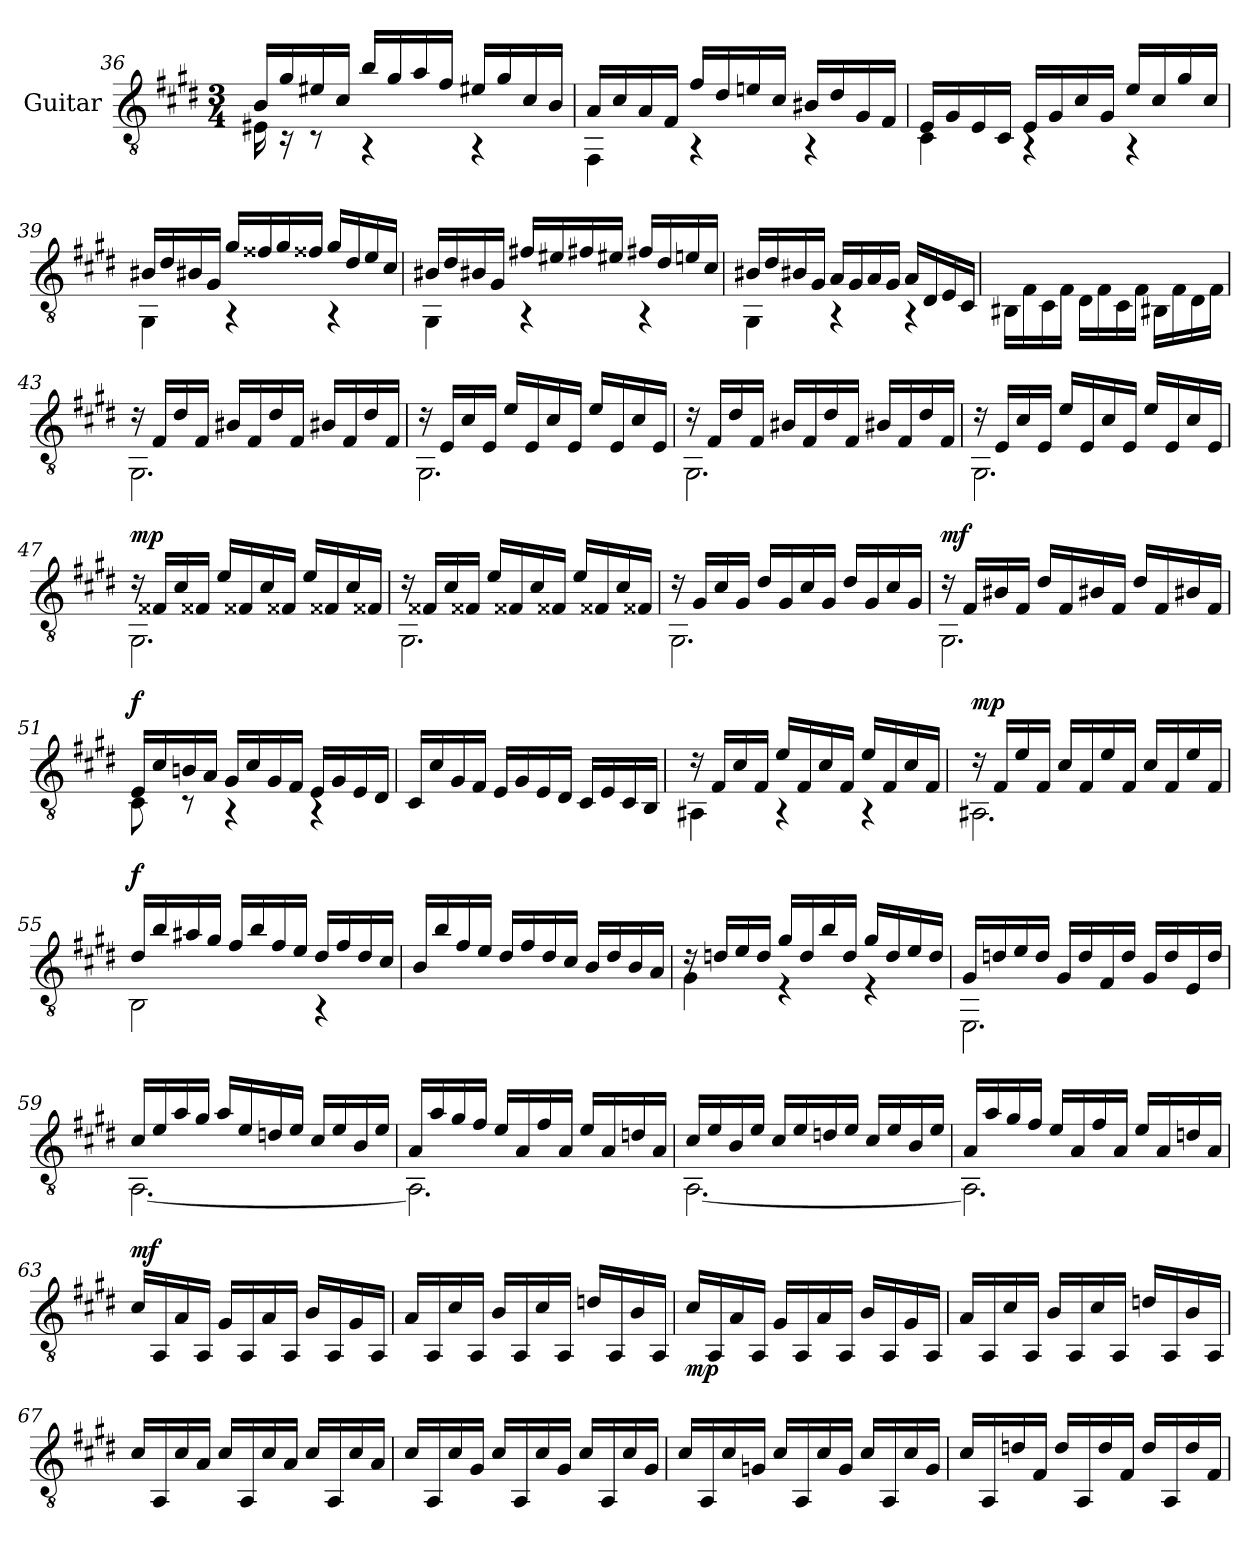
**kern	**dynam
*part1	*part1
*staff1	*staff1
*I"Guitar	*
*I'Guit.	*
!!LO:LB:g=z
*clefGv2	*
*k[f#c#g#d#]	*
*E:	*
*M3/4	*
=36	=36
*^	*
16B/LL	16E#X\	.
16g#/	16rC	.
16e#X/	8rC	.
16c#/JJ	.	.
16b/LL	4rAA	.
16g#/	.	.
16a/	.	.
16f#/JJ	.	.
16e#X/LL	4rAA	.
16g#/	.	.
16c#/	.	.
16B/JJ	.	.
=37	=37	=37
16A/LL	4FF#\	.
16c#/	.	.
16A/	.	.
16F#/JJ	.	.
16f#/LL	4rAA	.
16d#/	.	.
16en/	.	.
16c#/JJ	.	.
16B#X/LL	4rAA	.
16d#/	.	.
16G#/	.	.
16F#/JJ	.	.
=38	=38	=38
16E/LL	4C#\	.
16G#/	.	.
16E/	.	.
16C#/JJ	.	.
16E/LL	4rAA	.
16G#/	.	.
16c#/	.	.
16G#/JJ	.	.
16e/LL	4rAA	.
16c#/	.	.
16g#/	.	.
16c#/JJ	.	.
!!LO:LB:g=z	!!
=39	=39	=39
16B#X/LL	4GG#\	.
16d#/	.	.
16B#X/	.	.
16G#/JJ	.	.
16g#/LL	4rAA	.
16f##X/	.	.
16g#/	.	.
16f##X/JJ	.	.
16g#/LL	4rAA	.
16d#/	.	.
16e/	.	.
16c#/JJ	.	.
=40	=40	=40
16B#X/LL	4GG#\	.
16d#/	.	.
16B#X/	.	.
16G#/JJ	.	.
16f#X/LL	4rAA	.
16e#X/	.	.
16f#X/	.	.
16e#X/JJ	.	.
16f#X/LL	4rAA	.
16d#/	.	.
16en/	.	.
16c#/JJ	.	.
!!LO:LB:g=z	!!
=41	=41	=41
16B#X/LL	4GG#\	.
16d#/	.	.
16B#X/	.	.
16G#/JJ	.	.
16A/LL	4rAA	.
16G#/	.	.
16A/	.	.
16G#/JJ	.	.
16A/LL	4rAA	.
16D#/	.	.
16E/	.	.
16C#/JJ	.	.
*v	*v	*
=42	=42
16BB#X\LL	.
16F#\	.
16C#\	.
16F#\JJ	.
16D#\LL	.
16F#\	.
16C#\	.
16F#\JJ	.
16BB#X\LL	.
16F#\	.
16D#\	.
16F#\JJ	.
=43	=43
*^	*
16rd	2.GG#\	.
16F#/LL	.	.
16d#/	.	.
16F#/JJ	.	.
16B#X/LL	.	.
16F#/	.	.
16d#/	.	.
16F#/JJ	.	.
16B#X/LL	.	.
16F#/	.	.
16d#/	.	.
16F#/JJ	.	.
!!LO:LB:g=z	!!
=44	=44	=44
16rd	2.GG#\	.
16E/LL	.	.
16c#/	.	.
16E/JJ	.	.
16e/LL	.	.
16E/	.	.
16c#/	.	.
16E/JJ	.	.
16e/LL	.	.
16E/	.	.
16c#/	.	.
16E/JJ	.	.
=45	=45	=45
16rd	2.GG#\	.
16F#/LL	.	.
16d#/	.	.
16F#/JJ	.	.
16B#X/LL	.	.
16F#/	.	.
16d#/	.	.
16F#/JJ	.	.
16B#X/LL	.	.
16F#/	.	.
16d#/	.	.
16F#/JJ	.	.
=46	=46	=46
16rd	2.GG#\	.
16E/LL	.	.
16c#/	.	.
16E/JJ	.	.
16e/LL	.	.
16E/	.	.
16c#/	.	.
16E/JJ	.	.
16e/LL	.	.
16E/	.	.
16c#/	.	.
16E/JJ	.	.
!!LO:LB:g=z	!!
=47	=47	=47
!	!	!LO:DY:a
16rd	2.GG#\	mp
16F##X/LL	.	.
16c#/	.	.
16F##X/JJ	.	.
16e/LL	.	.
16F##X/	.	.
16c#/	.	.
16F##X/JJ	.	.
16e/LL	.	.
16F##X/	.	.
16c#/	.	.
16F##X/JJ	.	.
=48	=48	=48
16rd	2.GG#\	.
16F##X/LL	.	.
16c#/	.	.
16F##X/JJ	.	.
16e/LL	.	.
16F##X/	.	.
16c#/	.	.
16F##X/JJ	.	.
16e/LL	.	.
16F##X/	.	.
16c#/	.	.
16F##X/JJ	.	.
!!LO:LB:g=z	!!
=49	=49	=49
16rd	2.GG#\	.
16G#/LL	.	.
16c#/	.	.
16G#/JJ	.	.
16d#/LL	.	.
16G#/	.	.
16c#/	.	.
16G#/JJ	.	.
16d#/LL	.	.
16G#/	.	.
16c#/	.	.
16G#/JJ	.	.
=50	=50	=50
!	!	!LO:DY:a
16rd	2.GG#\	mf
16F#/LL	.	.
16B#X/	.	.
16F#/JJ	.	.
16d#/LL	.	.
16F#/	.	.
16B#X/	.	.
16F#/JJ	.	.
16d#/LL	.	.
16F#/	.	.
16B#X/	.	.
16F#/JJ	.	.
=51	=51	=51
!	!	!LO:DY:a
16E/LL	8C#\	f
16c#/	.	.
16Bn/	8rC	.
16A/JJ	.	.
16G#/LL	4rAA	.
16c#/	.	.
16G#/	.	.
16F#/JJ	.	.
16E/LL	4rAA	.
16G#/	.	.
16E/	.	.
16D#/JJ	.	.
*v	*v	*
!!LO:LB:g=z
=52	=52
16C#/LL	.
16c#/	.
16G#/	.
16F#/JJ	.
16E/LL	.
16G#/	.
16E/	.
16D#/JJ	.
16C#/LL	.
16E/	.
16C#/	.
16BB/JJ	.
=53	=53
*^	*
16rd	4AA#X\	.
16F#/LL	.	.
16c#/	.	.
16F#/JJ	.	.
16e/LL	4rAA	.
16F#/	.	.
16c#/	.	.
16F#/JJ	.	.
16e/LL	4rAA	.
16F#/	.	.
16c#/	.	.
16F#/JJ	.	.
=54	=54	=54
!	!	!LO:DY:a
16rd	2.AA#X\	mp
16F#/LL	.	.
16e/	.	.
16F#/JJ	.	.
16c#/LL	.	.
16F#/	.	.
16e/	.	.
16F#/JJ	.	.
16c#/LL	.	.
16F#/	.	.
16e/	.	.
16F#/JJ	.	.
!!LO:PB:g=z	!!
=55	=55	=55
!	!	!LO:DY:a
16d#/LL	2BB\	f
16b/	.	.
16a#X/	.	.
16g#/JJ	.	.
16f#/LL	.	.
16b/	.	.
16f#/	.	.
16e/JJ	.	.
16d#/LL	4rAA	.
16f#/	.	.
16d#/	.	.
16c#/JJ	.	.
*v	*v	*
=56	=56
16B/LL	.
16b/	.
16f#/	.
16e/JJ	.
16d#/LL	.
16f#/	.
16d#/	.
16c#/JJ	.
16B/LL	.
16d#/	.
16B/	.
16A/JJ	.
=57	=57
*^	*
16rd	4G#\	.
16dn/LL	.	.
16e/	.	.
16d/JJ	.	.
16g#/LL	4rE	.
16d/	.	.
16b/	.	.
16d/JJ	.	.
16g#/LL	4rE	.
16d/	.	.
16e/	.	.
16d/JJ	.	.
!!LO:LB:g=z	!!
=58	=58	=58
16G#/LL	2.EE\	.
16dn/	.	.
16e/	.	.
16d/JJ	.	.
16G#/LL	.	.
16d/	.	.
16F#/	.	.
16d/JJ	.	.
16G#/LL	.	.
16d/	.	.
16E/	.	.
16d/JJ	.	.
=59	=59	=59
16c#/LL	[2.AA\	.
16e/	.	.
16a/	.	.
16g#/JJ	.	.
16a/LL	.	.
16e/	.	.
16dn/	.	.
16e/JJ	.	.
16c#/LL	.	.
16e/	.	.
16B/	.	.
16e/JJ	.	.
=60	=60	=60
16A/LL	2.AA\]	.
16a/	.	.
16g#/	.	.
16f#/JJ	.	.
16e/LL	.	.
16A/	.	.
16f#/	.	.
16A/JJ	.	.
16e/LL	.	.
16A/	.	.
16dn/	.	.
16A/JJ	.	.
!!LO:LB:g=z	!!
=61	=61	=61
16c#/LL	[2.AA\	.
16e/	.	.
16B/	.	.
16e/JJ	.	.
16c#/LL	.	.
16e/	.	.
16dn/	.	.
16e/JJ	.	.
16c#/LL	.	.
16e/	.	.
16B/	.	.
16e/JJ	.	.
=62	=62	=62
16A/LL	2.AA\]	.
16a/	.	.
16g#/	.	.
16f#/JJ	.	.
16e/LL	.	.
16A/	.	.
16f#/	.	.
16A/JJ	.	.
16e/LL	.	.
16A/	.	.
16dn/	.	.
16A/JJ	.	.
*v	*v	*
=63	=63
!	!LO:DY:a
16c#/LL	mf
16AA/	.
16A/	.
16AA/JJ	.
16G#/LL	.
16AA/	.
16A/	.
16AA/JJ	.
16B/LL	.
16AA/	.
16G#/	.
16AA/JJ	.
!!LO:LB:g=z
=64	=64
16A/LL	.
16AA/	.
16c#/	.
16AA/JJ	.
16B/LL	.
16AA/	.
16c#/	.
16AA/JJ	.
16dn/LL	.
16AA/	.
16B/	.
16AA/JJ	.
=65	=65
!	!LO:DY:b
16c#/LL	mp
16AA/	.
16A/	.
16AA/JJ	.
16G#/LL	.
16AA/	.
16A/	.
16AA/JJ	.
16B/LL	.
16AA/	.
16G#/	.
16AA/JJ	.
=66	=66
16A/LL	.
16AA/	.
16c#/	.
16AA/JJ	.
16B/LL	.
16AA/	.
16c#/	.
16AA/JJ	.
16dn/LL	.
16AA/	.
16B/	.
16AA/JJ	.
!!LO:LB:g=z
=67	=67
16c#/LL	.
16AA/	.
16c#/	.
16A/JJ	.
16c#/LL	.
16AA/	.
16c#/	.
16A/JJ	.
16c#/LL	.
16AA/	.
16c#/	.
16A/JJ	.
=68	=68
16c#/LL	.
16AA/	.
16c#/	.
16G#/JJ	.
16c#/LL	.
16AA/	.
16c#/	.
16G#/JJ	.
16c#/LL	.
16AA/	.
16c#/	.
16G#/JJ	.
=69	=69
16c#/LL	.
16AA/	.
16c#/	.
16Gn/JJ	.
16c#/LL	.
16AA/	.
16c#/	.
16G/JJ	.
16c#/LL	.
16AA/	.
16c#/	.
16G/JJ	.
!!LO:LB:g=z
=70	=70
16c#/LL	.
16AA/	.
16dn/	.
16F#/JJ	.
16d/LL	.
16AA/	.
16d/	.
16F#/JJ	.
16d/LL	.
16AA/	.
16d/	.
16F#/JJ	.
=	=
*-	*-
